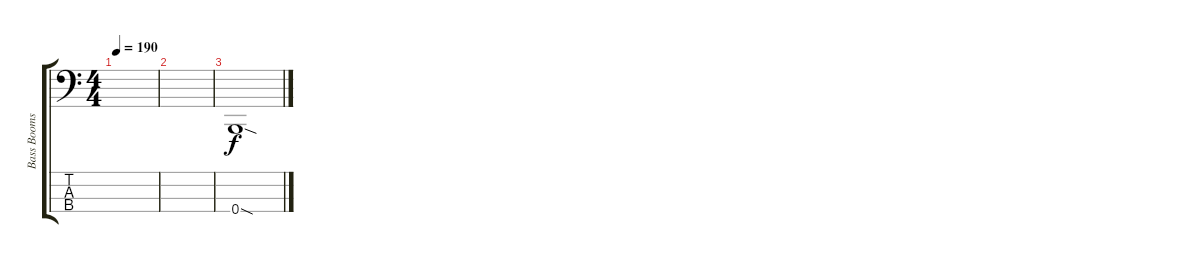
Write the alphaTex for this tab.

\track ("Bass Booms" "Bass Booms") {instrument electricbasspick}
\staff {score tabs}
\tuning (E2 B1 Gb1 B0) {hide}
\ts (4 4)
\tempo 190
\clef f4
\ks c
|
|
0.4{sod}.1{volume 15 instrument synthbass2}
